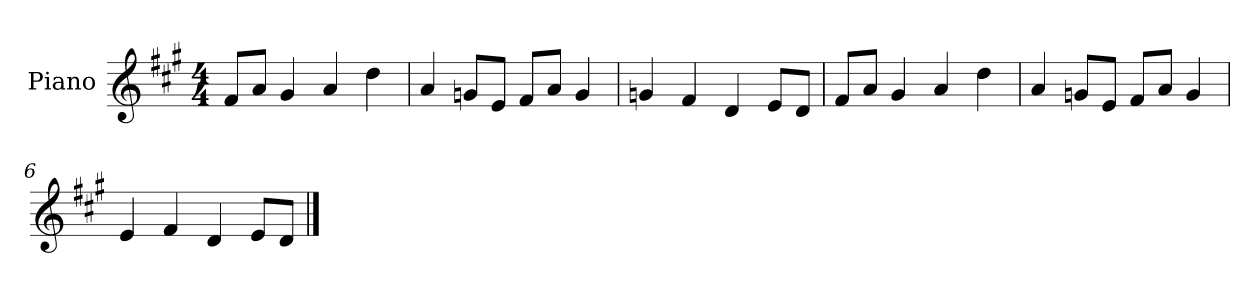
**kern
*part1
*staff1
*I"Piano
*I'P-no
*clefG2
*k[f#c#g#]
*M4/4
*MM90
=1
8f#/L
8a/J
4g#/
4a/
4dd\
=2
4a/
8gn/L
8e/J
8f#/L
8a/J
4g/
=3
4gn/
4f#/
4d/
8e/L
8d/J
=4
8f#/L
8a/J
4g#/
4a/
4dd\
=5
4a/
8gn/L
8e/J
8f#/L
8a/J
4g/
=6
4e/
4f#/
4d/
8e/L
8d/J
==
*-
